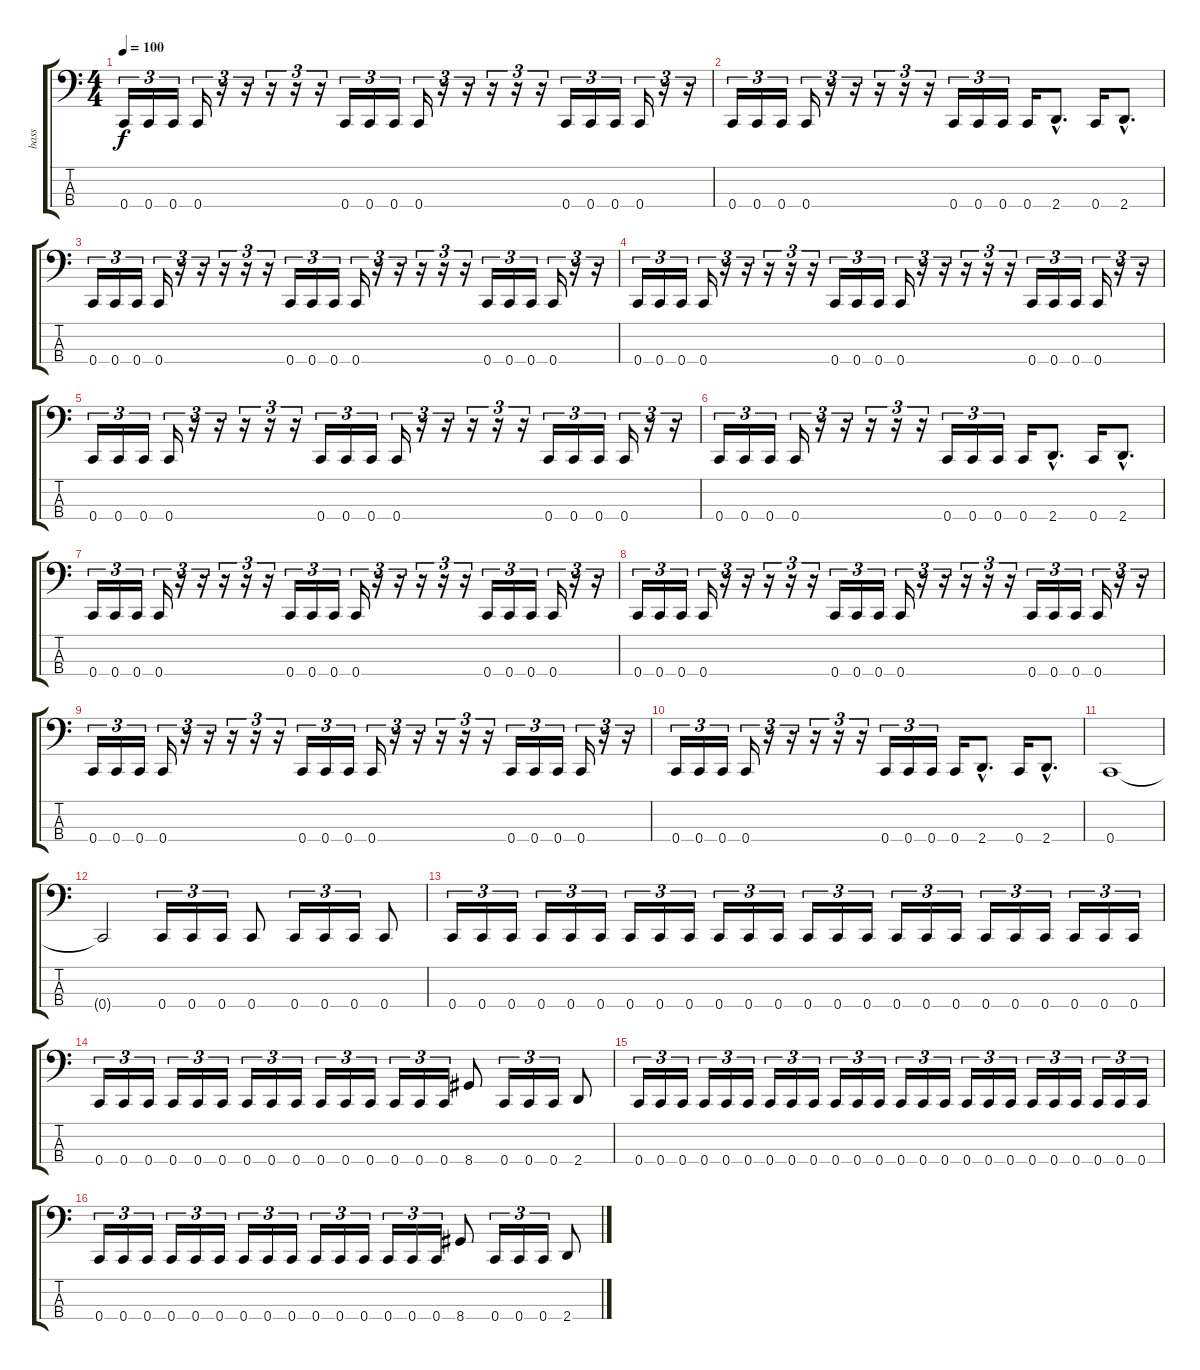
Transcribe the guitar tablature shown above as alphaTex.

\track ("bass" "bass") {instrument electricbasspick}
\staff {score tabs}
\tuning (F2 C2 G1 C1) {hide}
\ts (4 4)
\tempo 100
\clef f4
\ks c
0.4.16{tu (3 2) dy f} 0.4.16{tu (3 2)} 0.4.16{tu (3 2)} 0.4.16{tu (3 2)} r.16{tu (3 2)} r.16{tu (3 2)} r.16{tu (3 2)} r.16{tu (3 2)} r.16{tu (3 2)} 0.4.16{tu (3 2)} 0.4.16{tu (3 2)} 0.4.16{tu (3 2)} 0.4.16{tu (3 2)} r.16{tu (3 2)} r.16{tu (3 2)} r.16{tu (3 2)} r.16{tu (3 2)} r.16{tu (3 2)} 0.4.16{tu (3 2)} 0.4.16{tu (3 2)} 0.4.16{tu (3 2)} 0.4.16{tu (3 2)} r.16{tu (3 2)} r.16{tu (3 2)} |
0.4.16{tu (3 2)} 0.4.16{tu (3 2)} 0.4.16{tu (3 2)} 0.4.16{tu (3 2)} r.16{tu (3 2)} r.16{tu (3 2)} r.16{tu (3 2)} r.16{tu (3 2)} r.16{tu (3 2)} 0.4.16{tu (3 2)} 0.4.16{tu (3 2)} 0.4.16{tu (3 2)} 0.4.16 2.4{hac}.8{d} 0.4.16 2.4{hac}.8{d} |
0.4.16{tu (3 2)} 0.4.16{tu (3 2)} 0.4.16{tu (3 2)} 0.4.16{tu (3 2)} r.16{tu (3 2)} r.16{tu (3 2)} r.16{tu (3 2)} r.16{tu (3 2)} r.16{tu (3 2)} 0.4.16{tu (3 2)} 0.4.16{tu (3 2)} 0.4.16{tu (3 2)} 0.4.16{tu (3 2)} r.16{tu (3 2)} r.16{tu (3 2)} r.16{tu (3 2)} r.16{tu (3 2)} r.16{tu (3 2)} 0.4.16{tu (3 2)} 0.4.16{tu (3 2)} 0.4.16{tu (3 2)} 0.4.16{tu (3 2)} r.16{tu (3 2)} r.16{tu (3 2)} |
0.4.16{tu (3 2)} 0.4.16{tu (3 2)} 0.4.16{tu (3 2)} 0.4.16{tu (3 2)} r.16{tu (3 2)} r.16{tu (3 2)} r.16{tu (3 2)} r.16{tu (3 2)} r.16{tu (3 2)} 0.4.16{tu (3 2)} 0.4.16{tu (3 2)} 0.4.16{tu (3 2)} 0.4.16{tu (3 2)} r.16{tu (3 2)} r.16{tu (3 2)} r.16{tu (3 2)} r.16{tu (3 2)} r.16{tu (3 2)} 0.4.16{tu (3 2)} 0.4.16{tu (3 2)} 0.4.16{tu (3 2)} 0.4.16{tu (3 2)} r.16{tu (3 2)} r.16{tu (3 2)} |
0.4.16{tu (3 2)} 0.4.16{tu (3 2)} 0.4.16{tu (3 2)} 0.4.16{tu (3 2)} r.16{tu (3 2)} r.16{tu (3 2)} r.16{tu (3 2)} r.16{tu (3 2)} r.16{tu (3 2)} 0.4.16{tu (3 2)} 0.4.16{tu (3 2)} 0.4.16{tu (3 2)} 0.4.16{tu (3 2)} r.16{tu (3 2)} r.16{tu (3 2)} r.16{tu (3 2)} r.16{tu (3 2)} r.16{tu (3 2)} 0.4.16{tu (3 2)} 0.4.16{tu (3 2)} 0.4.16{tu (3 2)} 0.4.16{tu (3 2)} r.16{tu (3 2)} r.16{tu (3 2)} |
0.4.16{tu (3 2)} 0.4.16{tu (3 2)} 0.4.16{tu (3 2)} 0.4.16{tu (3 2)} r.16{tu (3 2)} r.16{tu (3 2)} r.16{tu (3 2)} r.16{tu (3 2)} r.16{tu (3 2)} 0.4.16{tu (3 2)} 0.4.16{tu (3 2)} 0.4.16{tu (3 2)} 0.4.16 2.4{hac}.8{d} 0.4.16 2.4{hac}.8{d} |
0.4.16{tu (3 2)} 0.4.16{tu (3 2)} 0.4.16{tu (3 2)} 0.4.16{tu (3 2)} r.16{tu (3 2)} r.16{tu (3 2)} r.16{tu (3 2)} r.16{tu (3 2)} r.16{tu (3 2)} 0.4.16{tu (3 2)} 0.4.16{tu (3 2)} 0.4.16{tu (3 2)} 0.4.16{tu (3 2)} r.16{tu (3 2)} r.16{tu (3 2)} r.16{tu (3 2)} r.16{tu (3 2)} r.16{tu (3 2)} 0.4.16{tu (3 2)} 0.4.16{tu (3 2)} 0.4.16{tu (3 2)} 0.4.16{tu (3 2)} r.16{tu (3 2)} r.16{tu (3 2)} |
0.4.16{tu (3 2)} 0.4.16{tu (3 2)} 0.4.16{tu (3 2)} 0.4.16{tu (3 2)} r.16{tu (3 2)} r.16{tu (3 2)} r.16{tu (3 2)} r.16{tu (3 2)} r.16{tu (3 2)} 0.4.16{tu (3 2)} 0.4.16{tu (3 2)} 0.4.16{tu (3 2)} 0.4.16{tu (3 2)} r.16{tu (3 2)} r.16{tu (3 2)} r.16{tu (3 2)} r.16{tu (3 2)} r.16{tu (3 2)} 0.4.16{tu (3 2)} 0.4.16{tu (3 2)} 0.4.16{tu (3 2)} 0.4.16{tu (3 2)} r.16{tu (3 2)} r.16{tu (3 2)} |
0.4.16{tu (3 2)} 0.4.16{tu (3 2)} 0.4.16{tu (3 2)} 0.4.16{tu (3 2)} r.16{tu (3 2)} r.16{tu (3 2)} r.16{tu (3 2)} r.16{tu (3 2)} r.16{tu (3 2)} 0.4.16{tu (3 2)} 0.4.16{tu (3 2)} 0.4.16{tu (3 2)} 0.4.16{tu (3 2)} r.16{tu (3 2)} r.16{tu (3 2)} r.16{tu (3 2)} r.16{tu (3 2)} r.16{tu (3 2)} 0.4.16{tu (3 2)} 0.4.16{tu (3 2)} 0.4.16{tu (3 2)} 0.4.16{tu (3 2)} r.16{tu (3 2)} r.16{tu (3 2)} |
0.4.16{tu (3 2)} 0.4.16{tu (3 2)} 0.4.16{tu (3 2)} 0.4.16{tu (3 2)} r.16{tu (3 2)} r.16{tu (3 2)} r.16{tu (3 2)} r.16{tu (3 2)} r.16{tu (3 2)} 0.4.16{tu (3 2)} 0.4.16{tu (3 2)} 0.4.16{tu (3 2)} 0.4.16 2.4{hac}.8{d} 0.4.16 2.4{hac}.8{d} |
0.4.1 |
0.4{t}.2 0.4.16{tu (3 2)} 0.4.16{tu (3 2)} 0.4.16{tu (3 2)} 0.4.8 0.4.16{tu (3 2)} 0.4.16{tu (3 2)} 0.4.16{tu (3 2)} 0.4.8 |
0.4.16{tu (3 2)} 0.4.16{tu (3 2)} 0.4.16{tu (3 2)} 0.4.16{tu (3 2)} 0.4.16{tu (3 2)} 0.4.16{tu (3 2)} 0.4.16{tu (3 2)} 0.4.16{tu (3 2)} 0.4.16{tu (3 2)} 0.4.16{tu (3 2)} 0.4.16{tu (3 2)} 0.4.16{tu (3 2)} 0.4.16{tu (3 2)} 0.4.16{tu (3 2)} 0.4.16{tu (3 2)} 0.4.16{tu (3 2)} 0.4.16{tu (3 2)} 0.4.16{tu (3 2)} 0.4.16{tu (3 2)} 0.4.16{tu (3 2)} 0.4.16{tu (3 2)} 0.4.16{tu (3 2)} 0.4.16{tu (3 2)} 0.4.16{tu (3 2)} |
0.4.16{tu (3 2)} 0.4.16{tu (3 2)} 0.4.16{tu (3 2)} 0.4.16{tu (3 2)} 0.4.16{tu (3 2)} 0.4.16{tu (3 2)} 0.4.16{tu (3 2)} 0.4.16{tu (3 2)} 0.4.16{tu (3 2)} 0.4.16{tu (3 2)} 0.4.16{tu (3 2)} 0.4.16{tu (3 2)} 0.4.16{tu (3 2)} 0.4.16{tu (3 2)} 0.4.16{tu (3 2)} 8.4.8 0.4.16{tu (3 2)} 0.4.16{tu (3 2)} 0.4.16{tu (3 2)} 2.4.8 |
0.4.16{tu (3 2)} 0.4.16{tu (3 2)} 0.4.16{tu (3 2)} 0.4.16{tu (3 2)} 0.4.16{tu (3 2)} 0.4.16{tu (3 2)} 0.4.16{tu (3 2)} 0.4.16{tu (3 2)} 0.4.16{tu (3 2)} 0.4.16{tu (3 2)} 0.4.16{tu (3 2)} 0.4.16{tu (3 2)} 0.4.16{tu (3 2)} 0.4.16{tu (3 2)} 0.4.16{tu (3 2)} 0.4.16{tu (3 2)} 0.4.16{tu (3 2)} 0.4.16{tu (3 2)} 0.4.16{tu (3 2)} 0.4.16{tu (3 2)} 0.4.16{tu (3 2)} 0.4.16{tu (3 2)} 0.4.16{tu (3 2)} 0.4.16{tu (3 2)} |
0.4.16{tu (3 2)} 0.4.16{tu (3 2)} 0.4.16{tu (3 2)} 0.4.16{tu (3 2)} 0.4.16{tu (3 2)} 0.4.16{tu (3 2)} 0.4.16{tu (3 2)} 0.4.16{tu (3 2)} 0.4.16{tu (3 2)} 0.4.16{tu (3 2)} 0.4.16{tu (3 2)} 0.4.16{tu (3 2)} 0.4.16{tu (3 2)} 0.4.16{tu (3 2)} 0.4.16{tu (3 2)} 8.4.8 0.4.16{tu (3 2)} 0.4.16{tu (3 2)} 0.4.16{tu (3 2)} 2.4.8
